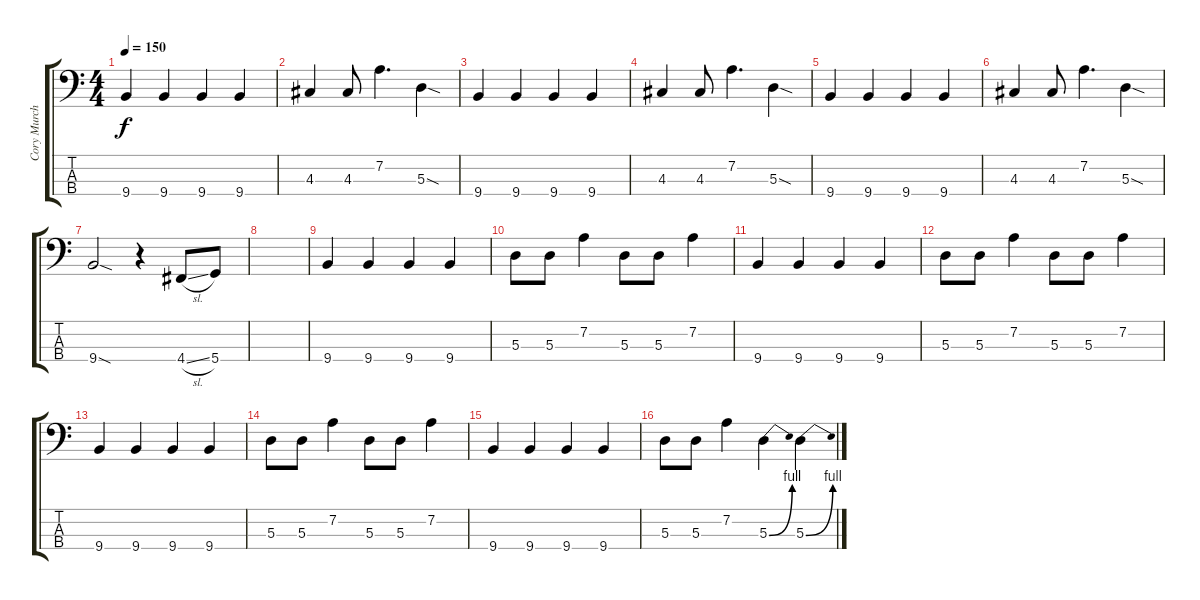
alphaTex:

\track ("Cory Murchy" "Cory Murch") {instrument electricbassfinger}
\staff {score tabs}
\tuning (G2 D2 A1 D1) {hide}
\ts (4 4)
\tempo 150
\clef f4
\ks c
9.4.4{dy f} 9.4.4 9.4.4 9.4.4 |
4.3.4 4.3.8 7.2.4{d} 5.3{sod}.4 |
9.4.4 9.4.4 9.4.4 9.4.4 |
4.3.4 4.3.8 7.2.4{d} 5.3{sod}.4 |
9.4.4 9.4.4 9.4.4 9.4.4 |
4.3.4 4.3.8 7.2.4{d} 5.3{sod}.4 |
9.4{sod}.2 r.4 4.4{sl}.8 5.4.8 |
|
9.4.4 9.4.4 9.4.4 9.4.4 |
5.3.8 5.3.8 7.2.4 5.3.8 5.3.8 7.2.4 |
9.4.4 9.4.4 9.4.4 9.4.4 |
5.3.8 5.3.8 7.2.4 5.3.8 5.3.8 7.2.4 |
9.4.4 9.4.4 9.4.4 9.4.4 |
5.3.8 5.3.8 7.2.4 5.3.8 5.3.8 7.2.4 |
9.4.4 9.4.4 9.4.4 9.4.4 |
5.3.8 5.3.8 7.2.4 5.3{be (bend 0 0 60 4)}.4 5.3{be (bend 0 0 60 4)}.4
